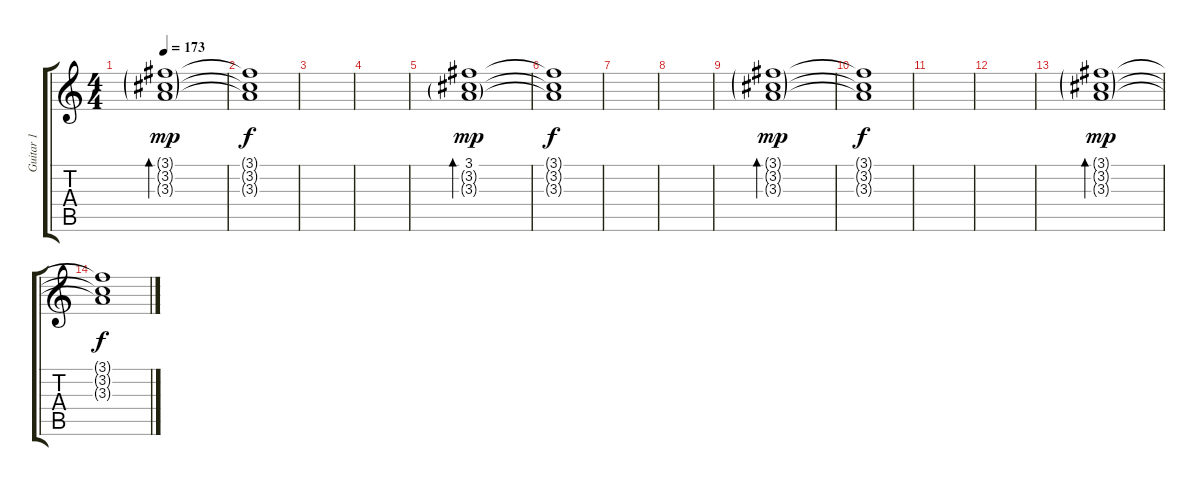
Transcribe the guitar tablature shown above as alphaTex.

\track ("Guitar 1" "Guitar 1") {instrument electricguitarjazz}
\staff {score tabs}
\tuning (Eb4 Bb3 Gb3 Db3 Ab2 Db2) {hide}
\ts (4 4)
\tempo 173
\clef g2
\ks c
(3.1{g} 3.2{g} 3.3{g}).1{bd 120 dy mp} |
(3.1{t} 3.2{t} 3.3{t}).1{dy f} |
|
|
(3.1 3.2{g} 3.3{g}).1{bd 120 dy mp} |
(3.1{t} 3.2{t} 3.3{t}).1{dy f} |
|
|
(3.1{g} 3.2{g} 3.3{g}).1{bd 120 dy mp} |
(3.1{t} 3.2{t} 3.3{t}).1{dy f} |
|
|
(3.1{g} 3.2{g} 3.3{g}).1{bd 120 dy mp} |
(3.1{t} 3.2{t} 3.3{t}).1{dy f}
